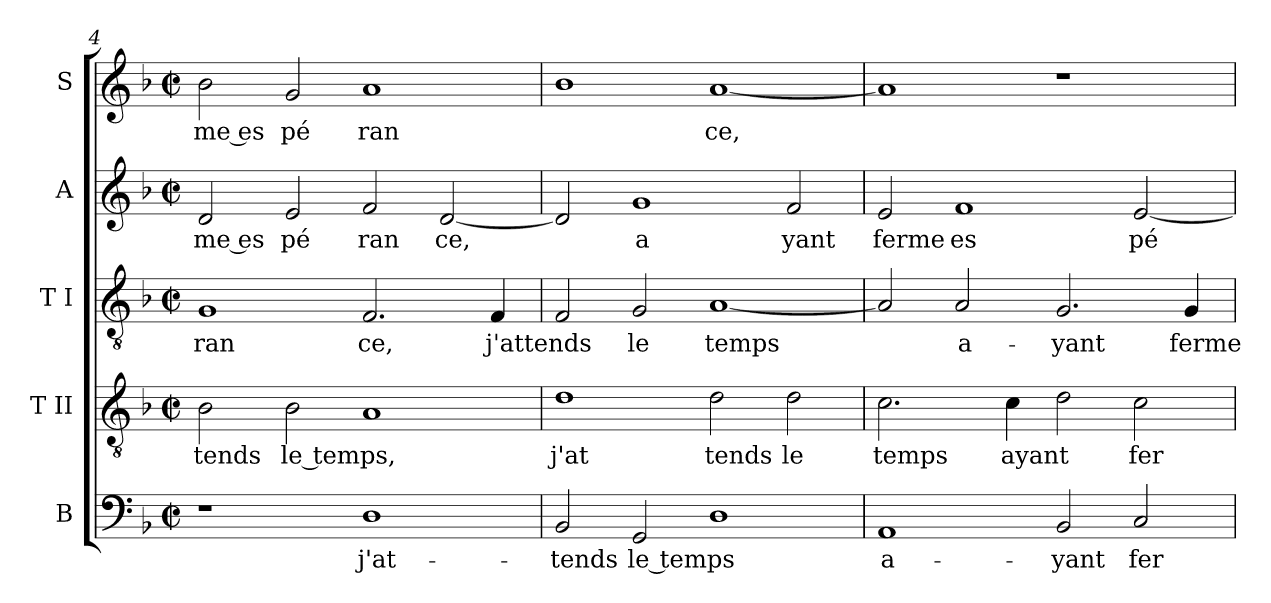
**kern	**text	**kern	**text	**kern	**text	**kern	**text	**kern	**text
*part5	*part5	*part4	*part4	*part3	*part3	*part2	*part2	*part1	*part1
*staff5	*staff5	*staff4	*staff4	*staff3	*staff3	*staff2	*staff2	*staff1	*staff1
*I"B	*	*I"T II	*	*I"T I	*	*I"A	*	*I"S	*
*clefF4	*	*clefGv2	*	*clefGv2	*	*clefG2	*	*clefG2	*
*k[b-]	*	*k[b-]	*	*k[b-]	*	*k[b-]	*	*k[b-]	*
*F:	*	*F:	*	*F:	*	*F:	*	*F:	*
*M2/2	*	*M2/2	*	*M2/2	*	*M2/2	*	*M2/2	*
*met(c|)	*	*met(c|)	*	*met(c|)	*	*met(c|)	*	*met(c|)	*
=4	=4	=4	=4	=4	=4	=4	=4	=4	=4
!	!	!	!LO:LY:b:cj	!	!LO:LY:b:cj	!	!LO:LY:b:rj	!	!LO:LY:b:rj
1r	.	2B-\	tends	1G	ran	2d/	me es	2b-\	me es
!	!	!	!LO:LY:b:cj	!	!	!	!LO:LY:b:cj	!	!LO:LY:b:cj
.	.	2B-\	le temps,	.	.	2e/	pé	2g/	pé
!	!LO:LY:b:cj	!	!	!	!LO:LY:b:cj	!	!LO:LY:b:cj	!	!LO:LY:b:cj
1D	j'at-	1A	.	2.F/	ce,	2f/	ran	1a	ran
!	!	!	!	!	!	!	!LO:LY:b:cj	!	!
.	.	.	.	.	.	[<2d/	ce,	.	.
!	!	!	!	!	!LO:LY:b	!	!	!	!
.	.	.	.	4F/	j'attends	.	.	.	.
=5	=5	=5	=5	=5	=5	=5	=5	=5	=5
!	!LO:LY:b:cj	!	!LO:LY:b:cj	!	!	!	!	!	!
2BB-/	-tends	1d	j'at	2F/	.	2d/]	.	1b-	.
!	!LO:LY:b:cj	!	!	!	!LO:LY:b:cj	!	!LO:LY:b:cj	!	!
2GG/	le temps	.	.	2G/	le	1g	a	.	.
!	!	!	!LO:LY:b:cj	!	!LO:LY:b	!	!	!	!LO:LY:b:cj
1D	.	2d\	tends	[>1A	temps	.	.	[>1a	ce,
!	!	!	!LO:LY:b:cj	!	!	!	!LO:LY:b:cj	!	!
.	.	2d\	le	.	.	2f/	yant	.	.
!!LO:LB:g=z
=6	=6	=6	=6	=6	=6	=6	=6	=6	=6
!	!LO:LY:b:cj	!	!LO:LY:b:cj	!	!	!	!LO:LY:b	!	!
1AA	a-	2.c\	temps	2A/]	.	2e/	ferme	1a]	.
!	!	!	!	!	!LO:LY:b:cj	!	!LO:LY:b	!	!
.	.	.	.	2A/	a-	1f	es	.	.
!	!	!	!LO:LY:b	!	!	!	!	!	!
.	.	4c\	ayant	.	.	.	.	.	.
!	!LO:LY:b:cj	!	!	!	!LO:LY:b:cj	!	!	!	!
2BB-/	-yant	2d\	.	2.G/	-yant	.	.	1r	.
!	!LO:LY:b:cj	!	!LO:LY:b:cj	!	!	!	!LO:LY:b:cj	!	!
2C/	fer-	2c\	fer-	.	.	[<2e/	pé	.	.
!	!	!	!	!	!LO:LY:b	!	!	!	!
.	.	.	.	4G/	ferme	.	.	.	.
=	=	=	=	=	=	=	=	=	=
*-	*-	*-	*-	*-	*-	*-	*-	*-	*-
